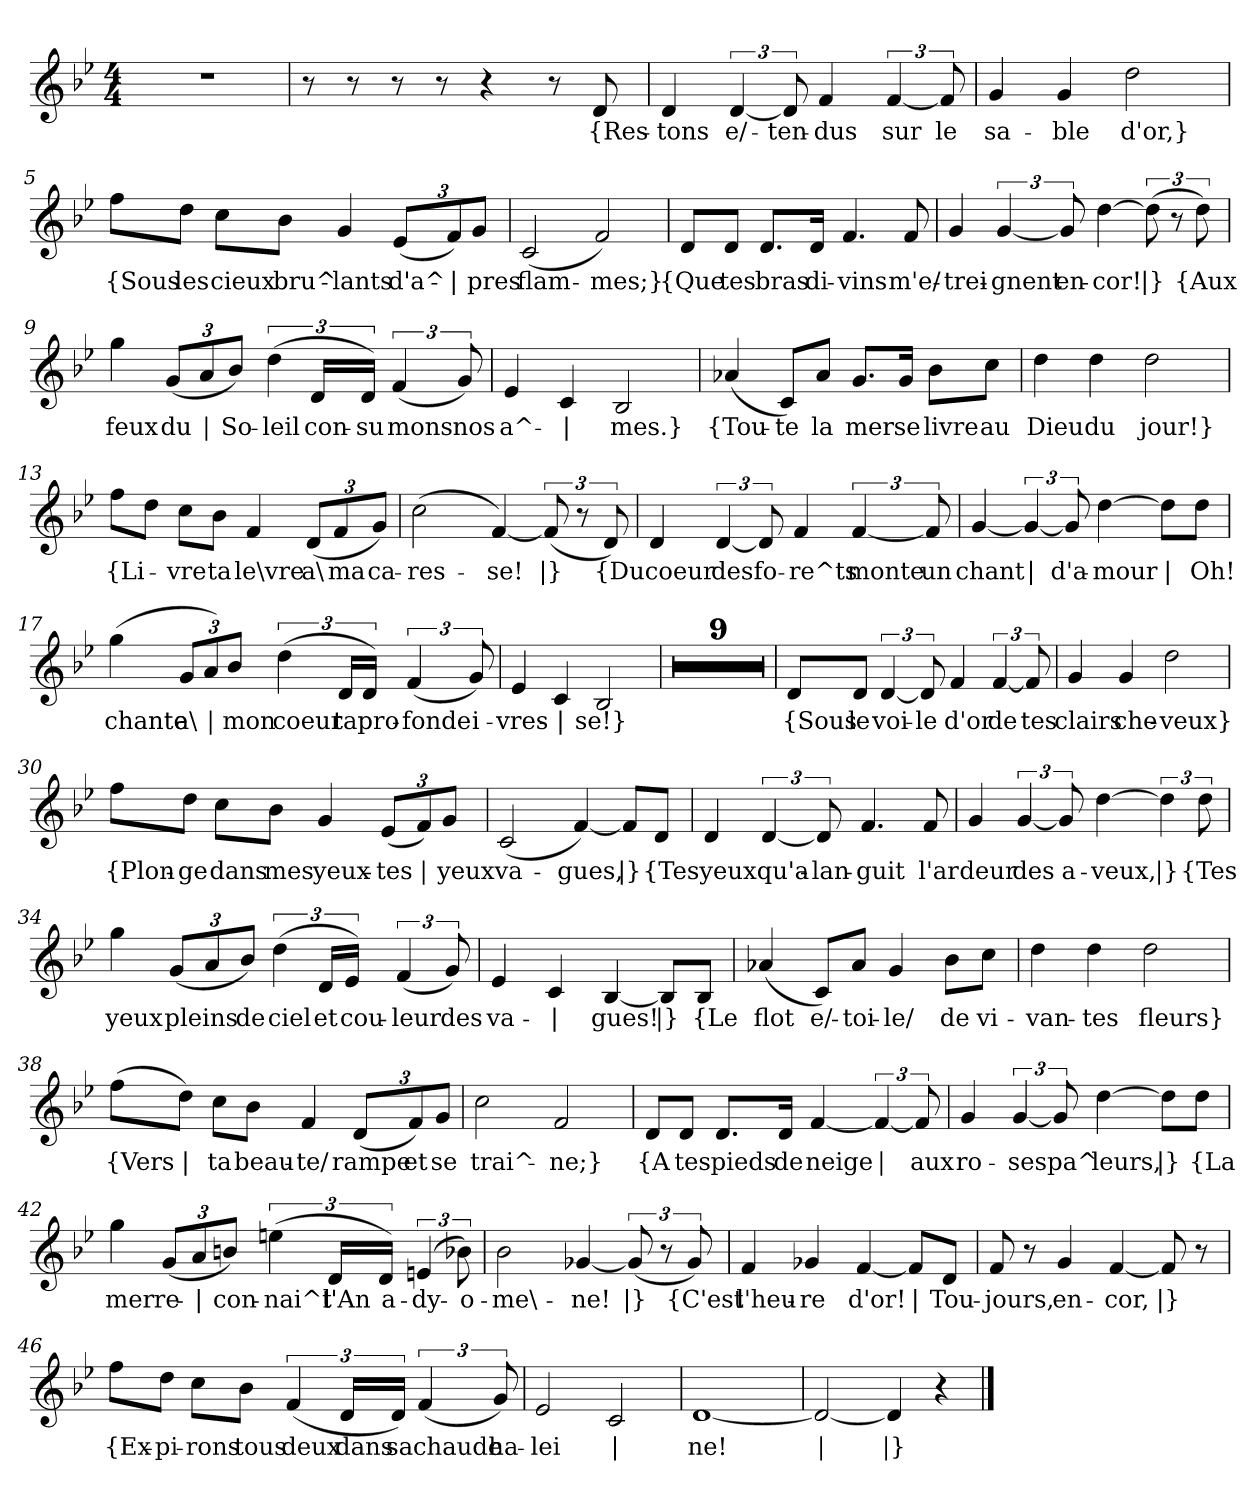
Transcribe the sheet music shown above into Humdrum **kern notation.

**kern	**text
*part1	*part1
*staff1	*staff1
*clefG2	*
*k[b-e-]	*
*M4/4	*
*MM40	*
=1	=1
1r	.
=2	=2
8r	.
8r	.
8r	.
8r	.
4r	.
8r	.
8d	{Res-
=3	=3
4d	-tons
[6d	e/-
12d]	-ten-
4f	-dus
[6f	sur
12f]	le
=4	=4
4g	sa-
4g	-ble
2dd	d'or,}
=5	=5
8ff\L	{Sous
8dd\J	les
8cc\L	cieux
8b-\J	bru^-
4g	-lants
(12e-/L	d'a^-
12f/)	|
12g/J	-pres
=6	=6
(2c	flam-
2f)	-mes;}
=7	=7
8d/L	{Que
8d/J	tes
8.d/L	bras
16d/Jk	di-
4.f	-vins
8f	m'e/-
=8	=8
4g	-trei-
[6g	-gnent
12g]	en-
[4dd	-cor!
(12dd]	|}
12r	.
12dd)	{Aux
=9	=9
4gg	feux
(12g/L	du
12a/	|
12b-/J)	So-
(6dd	-leil
24d/LL	con-
24d/JJ)	su
(6f	-mons
12g)	nos
=10	=10
4e-	a^-
4c	|
2B-	-mes.}
=11	=11
(4a-X	{Tou-
8c/L)	-te
8a-/J	la
8.g/L	mer
16g/Jk	se
8b-\L	livre
8cc\J	au
=12	=12
4dd	Dieu
4dd	du
2dd	jour!}
=13	=13
8ff\L	{Li-
8dd\J	.
8cc\L	-vre
8b-\J	ta
4f	le\vre
(12d/L	a\
12f/	ma
12g/J)	ca-
=14	=14
(2cc	-res-
[4f)	-se!
(12f]	|}
12r	.
12d)	{Du
=15	=15
4d	coeur
[6d	des
12d]	fo-
4f	-re^ts
[6f	monte
12f]	un
=16	=16
[4g	chant
6g_	|
12g]	d'a-
[4dd	-mour
8dd\L]	|
8dd\J	Oh!
=17	=17
(4gg	chante
12g/L	a\
12a/)	|
12b-/J	mon
(6dd	coeur
24d/LL	ta
24d/JJ)	pro-
(6f	-fonde
12g)	i-
=18	=18
4e-	-vres-
4c	|
2B-	-se!}
=19	=19
1r	.
=20	=20
1r	.
=21	=21
1r	.
=22	=22
1r	.
=23	=23
1r	.
=24	=24
1r	.
=25	=25
1r	.
=26	=26
1r	.
=27	=27
1r	.
=28	=28
8d/L	{Sous
8d/J	le
[6d	voi-
12d]	-le
4f	d'or
[6f	de
12f]	tes
=29	=29
4g	clairs
4g	che-
2dd	-veux}
=30	=30
8ff\L	{Plon-
8dd\J	-ge
8cc\L	dans
8b-\J	mes
4g	yeux-
(12e-/L	-tes
12f/)	|
12g/J	yeux
=31	=31
(2c	va-
[4f)	-gues,
8f/L]	|}
8d/J	{Tes
=32	=32
4d	yeux
[6d	qu'a-
12d]	-lan-
4.f	-guit
8f	l'ar
=33	=33
4g	-deur
[6g	des
12g]	a-
[4dd	-veux,
6dd]	|}
12dd	{Tes
=34	=34
4gg	yeux
(12g/L	pleins
12a/	.
12b-/J)	de
(6dd	ciel
24d/LL	et
24e-/JJ)	cou-
(6f	-leur
12g)	des
=35	=35
4e-	va-
4c	|
[4B-	-gues!
8B-/L]	|}
8B-/J	{Le
=36	=36
(4a-X	flot
8c/L)	e/-
8a-/J	-toi-
4g	-le/
8b-\L	de
8cc\J	vi-
=37	=37
4dd	-van-
4dd	-tes
2dd	fleurs}
=38	=38
(8ff\L	{Vers
8dd\J)	|
8cc\L	ta
8b-\J	beau-
4f	-te/
(12d/L	rampe
12f/)	et
12g/J	se
=39	=39
2cc	trai^-
2f	-ne;}
=40	=40
8d/L	{A
8d/J	tes
8.d/L	pieds
16d/Jk	de
[4f	neige
6f_	|
12f]	aux
=41	=41
4g	ro-
[6g	ses
12g]	pa^
[4dd	-leurs,
8dd\L]	|}
8dd\J	{La
=42	=42
4gg	mer
(12g/L	re-
12a/	|
12bn/J)	-con-
(6een	-nai^t
24d/LL	l'An
24d/JJ)	a-
(6en	-dy-
12b-X)	-o-
=43	=43
2b-	-me\-
[4g-X	-ne!
(12g-]	|}
12r	.
12g-)	{C'est
=44	=44
4f	l'heu-
4g-X	-re
[4f	d'or!
8f/L]	|
8d/J	Tou-
=45	=45
8f	-jours,
8r	.
4g	en-
[4f	-cor,
8f]	|}
8r	.
=46	=46
8ff\L	{Ex-
8dd\J	-pi-
8cc\L	-rons
8b-\J	tous
(6f	deux
24d/LL	dans
24d/JJ)	sa
(6f	chaude
12g)	ha-
=47	=47
2e-	lei
2c	|
=48	=48
[1d	-ne!
=49	=49
2d_	|
4d]	|}
4r	.
==	==
*-	*-
